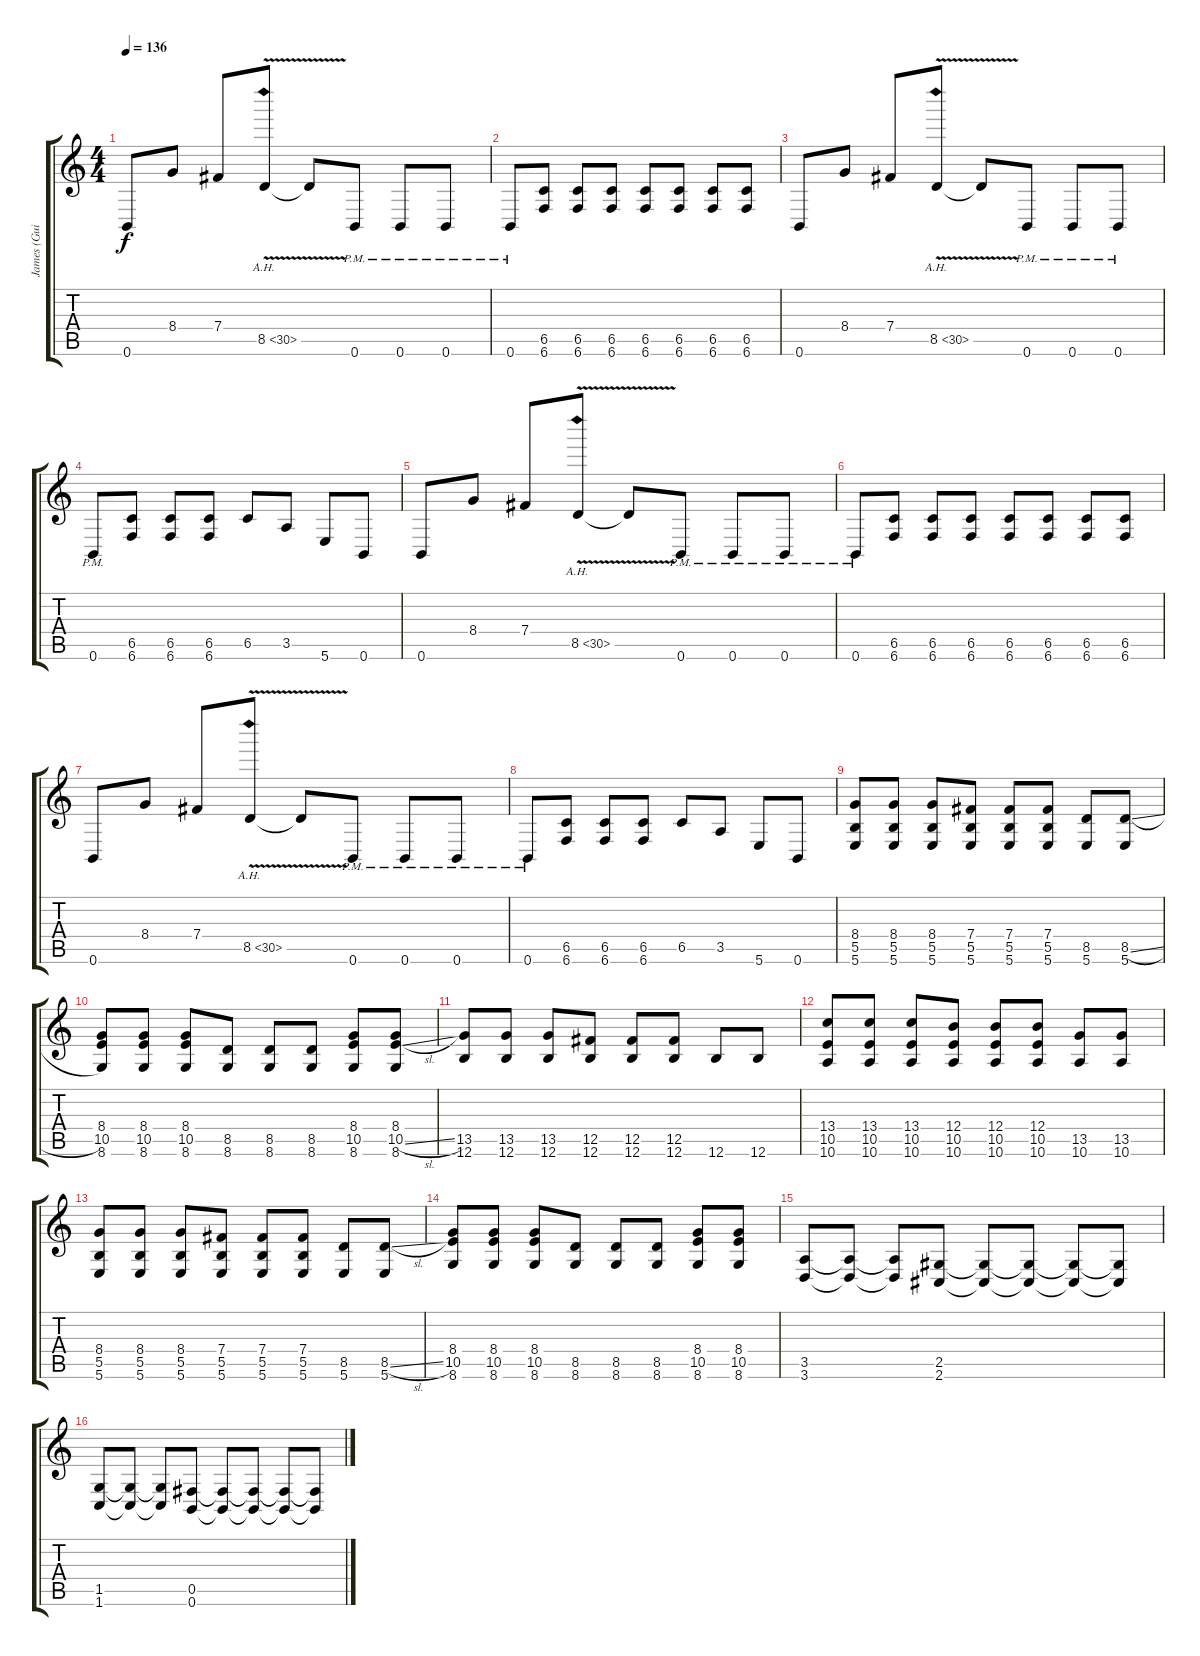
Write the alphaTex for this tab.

\track ("James (Guitar #1)" "James (Gui") {instrument distortionguitar}
\staff {score tabs}
\tuning (Db4 Ab3 E3 B2 Gb2 B1) {hide}
\ts (4 4)
\tempo 136
\clef g2
\ks c
0.6.8{dy f} 8.4.8 7.4.8 8.5{ah 22 v}.8 8.5{t}.8 0.6{pm}.8 0.6{pm}.8 0.6{pm}.8 |
0.6{pm}.8 (6.5 6.6).8 (6.5 6.6).8 (6.5 6.6).8 (6.5 6.6).8 (6.5 6.6).8 (6.5 6.6).8 (6.5 6.6).8 |
0.6.8 8.4.8 7.4.8 8.5{ah 22 v}.8 8.5{t}.8 0.6{pm}.8 0.6{pm}.8 0.6{pm}.8 |
0.6{pm}.8 (6.5 6.6).8 (6.5 6.6).8 (6.5 6.6).8 6.5.8 3.5.8 5.6.8 0.6.8 |
0.6.8 8.4.8 7.4.8 8.5{ah 22 v}.8 8.5{t}.8 0.6{pm}.8 0.6{pm}.8 0.6{pm}.8 |
0.6{pm}.8 (6.5 6.6).8 (6.5 6.6).8 (6.5 6.6).8 (6.5 6.6).8 (6.5 6.6).8 (6.5 6.6).8 (6.5 6.6).8 |
0.6.8 8.4.8 7.4.8 8.5{ah 22 v}.8 8.5{t}.8 0.6{pm}.8 0.6{pm}.8 0.6{pm}.8 |
0.6{pm}.8 (6.5 6.6).8 (6.5 6.6).8 (6.5 6.6).8 6.5.8 3.5.8 5.6.8 0.6.8 |
(8.4 5.5 5.6).8 (8.4 5.5 5.6).8 (8.4 5.5 5.6).8 (7.4 5.5 5.6).8 (7.4 5.5 5.6).8 (7.4 5.5 5.6).8 (8.5 5.6).8 (8.5{sl} 5.6).8 |
(8.4 10.5 8.6).8 (8.4 10.5 8.6).8 (8.4 10.5 8.6).8 (8.5 8.6).8 (8.5 8.6).8 (8.5 8.6).8 (8.4 10.5 8.6).8 (8.4 10.5{sl} 8.6).8 |
(13.5 12.6).8 (13.5 12.6).8 (13.5 12.6).8 (12.5 12.6).8 (12.5 12.6).8 (12.5 12.6).8 12.6.8 12.6.8 |
(13.4 10.5 10.6).8 (13.4 10.5 10.6).8 (13.4 10.5 10.6).8 (12.4 10.5 10.6).8 (12.4 10.5 10.6).8 (12.4 10.5 10.6).8 (13.5 10.6).8 (13.5 10.6).8 |
(8.4 5.5 5.6).8 (8.4 5.5 5.6).8 (8.4 5.5 5.6).8 (7.4 5.5 5.6).8 (7.4 5.5 5.6).8 (7.4 5.5 5.6).8 (8.5 5.6).8 (8.5{sl} 5.6).8 |
(8.4 10.5 8.6).8 (8.4 10.5 8.6).8 (8.4 10.5 8.6).8 (8.5 8.6).8 (8.5 8.6).8 (8.5 8.6).8 (8.4 10.5 8.6).8 (8.4 10.5 8.6).8 |
(3.5 3.6).8 (3.5{t} 3.6{t}).8 (3.5{t} 3.6{t}).8 (2.5 2.6).8 (2.5{t} 2.6{t}).8 (2.5{t} 2.6{t}).8 (2.5{t} 2.6{t}).8 (2.5{t} 2.6{t}).8 |
(1.5 1.6).8 (1.5{t} 1.6{t}).8 (1.5{t} 1.6{t}).8 (0.5 0.6).8 (0.5{t} 0.6{t}).8 (0.5{t} 0.6{t}).8 (0.5{t} 0.6{t}).8 (0.5{t} 0.6{t}).8
